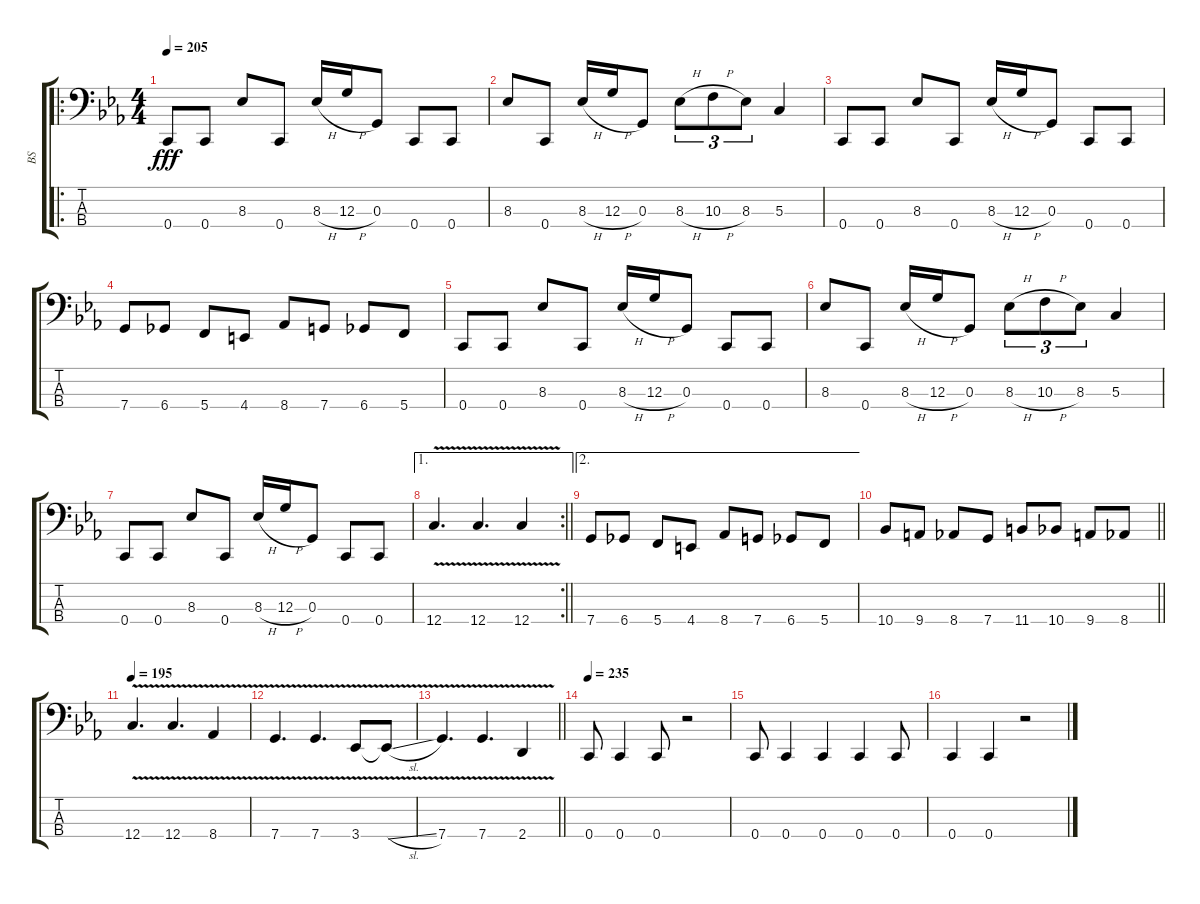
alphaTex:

\track ("BS" "BS") {instrument electricbasspick}
\staff {score tabs}
\tuning (F2 C2 G1 C1) {hide}
\ro
\ts (4 4)
\section ("" "")
\tempo 205
\clef f4
\ks cminor
0.4.8{dy fff} 0.4.8 8.3.8 0.4.8 8.3{h}.16 12.3{h}.16 0.3.8 0.4.8 0.4.8 |
8.3.8 0.4.8 8.3{h}.16 12.3{h}.16 0.3.8 8.3{h}.8{tu (3 2)} 10.3{h}.8{tu (3 2)} 8.3.8{tu (3 2)} 5.3.4 |
0.4.8 0.4.8 8.3.8 0.4.8 8.3{h}.16 12.3{h}.16 0.3.8 0.4.8 0.4.8 |
7.4.8 6.4.8 5.4.8 4.4.8 8.4.8 7.4.8 6.4.8 5.4.8 |
0.4.8 0.4.8 8.3.8 0.4.8 8.3{h}.16 12.3{h}.16 0.3.8 0.4.8 0.4.8 |
8.3.8 0.4.8 8.3{h}.16 12.3{h}.16 0.3.8 8.3{h}.8{tu (3 2)} 10.3{h}.8{tu (3 2)} 8.3.8{tu (3 2)} 5.3.4 |
0.4.8 0.4.8 8.3.8 0.4.8 8.3{h}.16 12.3{h}.16 0.3.8 0.4.8 0.4.8 |
\ae 1
\rc 2
\barLineRight lightlight
12.4{v}.4{d} 12.4{v}.4{d} 12.4{v}.4 |
\ae 2
\section ("" "")
7.4.8 6.4.8 5.4.8 4.4.8 8.4.8 7.4.8 6.4.8 5.4.8 |
\barLineRight lightlight
10.4.8 9.4.8 8.4.8 7.4.8 11.4.8 10.4.8 9.4.8 8.4.8 |
\section ("" "")
\tempo 195
12.4{v}.4{d} 12.4{v}.4{d} 8.4{v}.4 |
7.4{v}.4{d} 7.4{v}.4{d} 3.4{v}.8 3.4{v sl t}.8 |
\barLineRight lightlight
7.4{v}.4{d} 7.4{v}.4{d} 2.4{v}.4 |
\section ("" "")
\tempo 235
0.4.8 0.4.4 0.4.8 r.2 |
0.4.8 0.4.4 0.4.4 0.4.4 0.4.8 |
0.4.4 0.4.4 r.2
